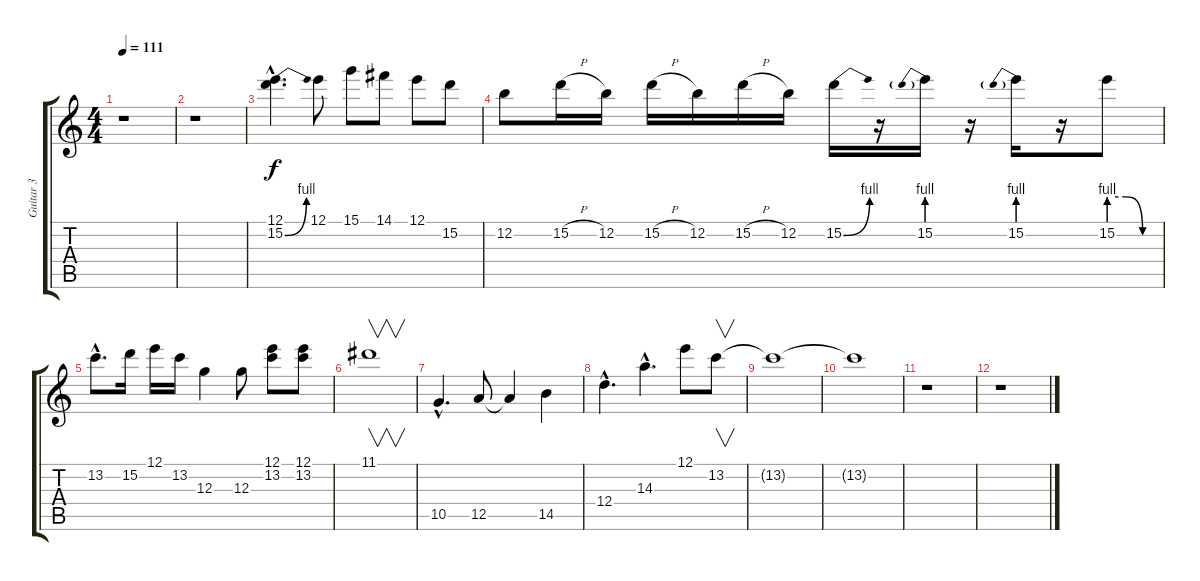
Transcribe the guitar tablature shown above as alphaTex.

\track ("Guitar 3" "Guitar 3") {instrument distortionguitar}
\staff {score tabs}
\tuning (E4 B3 G3 D3 A2 E2) {hide}
\ts (4 4)
\tempo 111
\clef g2
\ks c
r.1{dy f} |
r.1 |
(12.1{hac} 15.2{be (bend 0 0 60 4) hac}).4{d} 12.1.8 15.1.8 14.1.8 12.1.8 15.2.8 |
12.2.8 15.2{h}.16 12.2.16 15.2{h}.16 12.2.16 15.2{h}.16 12.2.16 15.2{be (bend 0 0 60 4)}.16 r.16 15.2{be (prebend 0 4 60 4)}.16 r.16 15.2{be (prebend 0 4 60 4)}.16 r.16 15.2{be (custom 0 4 20 4 40 0 60 0)}.8 |
13.2{hac}.8{d} 15.2.16 12.1.16 13.2.16 12.3.4 12.3.8 (12.1 13.2).8 (12.1 13.2).8 |
11.1.1{v} |
10.5{hac}.4{d} 12.5.8 12.5{t}.4 14.5.4 |
12.4{hac}.4{d} 14.3{hac}.4{d} 12.1.8 13.2.8{v} |
13.2{t}.1 |
13.2{t}.1 |
r.1 |
r.1
